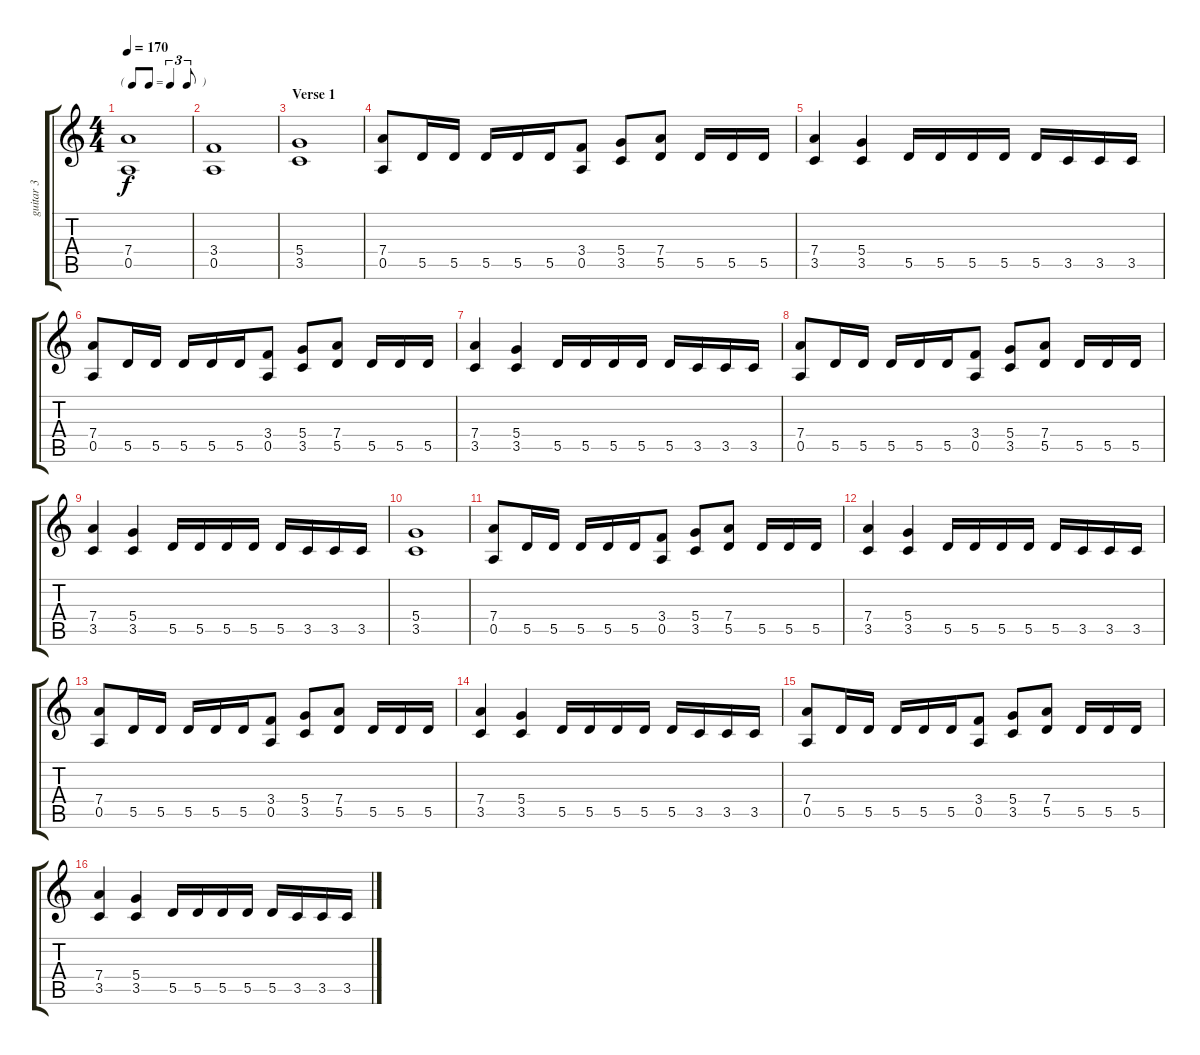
\track ("guitar 3" "guitar 3") {instrument distortionguitar}
\staff {score tabs}
\tuning (E4 B3 G3 D3 A2 E2) {hide}
\ts (4 4)
\tf triplet8th
\tempo 170
\clef g2
\ks c
(7.4 0.5).1{dy f} |
(3.4 0.5).1 |
\section ("" "Verse 1")
(5.4 3.5).1 |
(7.4 0.5).8 5.5.16 5.5.16 5.5.16 5.5.16 5.5.16 (3.4 0.5).8 (5.4 3.5).8 (7.4 5.5).8 5.5.16 5.5.16 5.5.16 |
(7.4 3.5).4 (5.4 3.5).4 5.5.16 5.5.16 5.5.16 5.5.16 5.5.16 3.5.16 3.5.16 3.5.16 |
(7.4 0.5).8 5.5.16 5.5.16 5.5.16 5.5.16 5.5.16 (3.4 0.5).8 (5.4 3.5).8 (7.4 5.5).8 5.5.16 5.5.16 5.5.16 |
(7.4 3.5).4 (5.4 3.5).4 5.5.16 5.5.16 5.5.16 5.5.16 5.5.16 3.5.16 3.5.16 3.5.16 |
(7.4 0.5).8 5.5.16 5.5.16 5.5.16 5.5.16 5.5.16 (3.4 0.5).8 (5.4 3.5).8 (7.4 5.5).8 5.5.16 5.5.16 5.5.16 |
(7.4 3.5).4 (5.4 3.5).4 5.5.16 5.5.16 5.5.16 5.5.16 5.5.16 3.5.16 3.5.16 3.5.16 |
(5.4 3.5).1 |
(7.4 0.5).8 5.5.16 5.5.16 5.5.16 5.5.16 5.5.16 (3.4 0.5).8 (5.4 3.5).8 (7.4 5.5).8 5.5.16 5.5.16 5.5.16 |
(7.4 3.5).4 (5.4 3.5).4 5.5.16 5.5.16 5.5.16 5.5.16 5.5.16 3.5.16 3.5.16 3.5.16 |
(7.4 0.5).8 5.5.16 5.5.16 5.5.16 5.5.16 5.5.16 (3.4 0.5).8 (5.4 3.5).8 (7.4 5.5).8 5.5.16 5.5.16 5.5.16 |
(7.4 3.5).4 (5.4 3.5).4 5.5.16 5.5.16 5.5.16 5.5.16 5.5.16 3.5.16 3.5.16 3.5.16 |
(7.4 0.5).8 5.5.16 5.5.16 5.5.16 5.5.16 5.5.16 (3.4 0.5).8 (5.4 3.5).8 (7.4 5.5).8 5.5.16 5.5.16 5.5.16 |
(7.4 3.5).4 (5.4 3.5).4 5.5.16 5.5.16 5.5.16 5.5.16 5.5.16 3.5.16 3.5.16 3.5.16
